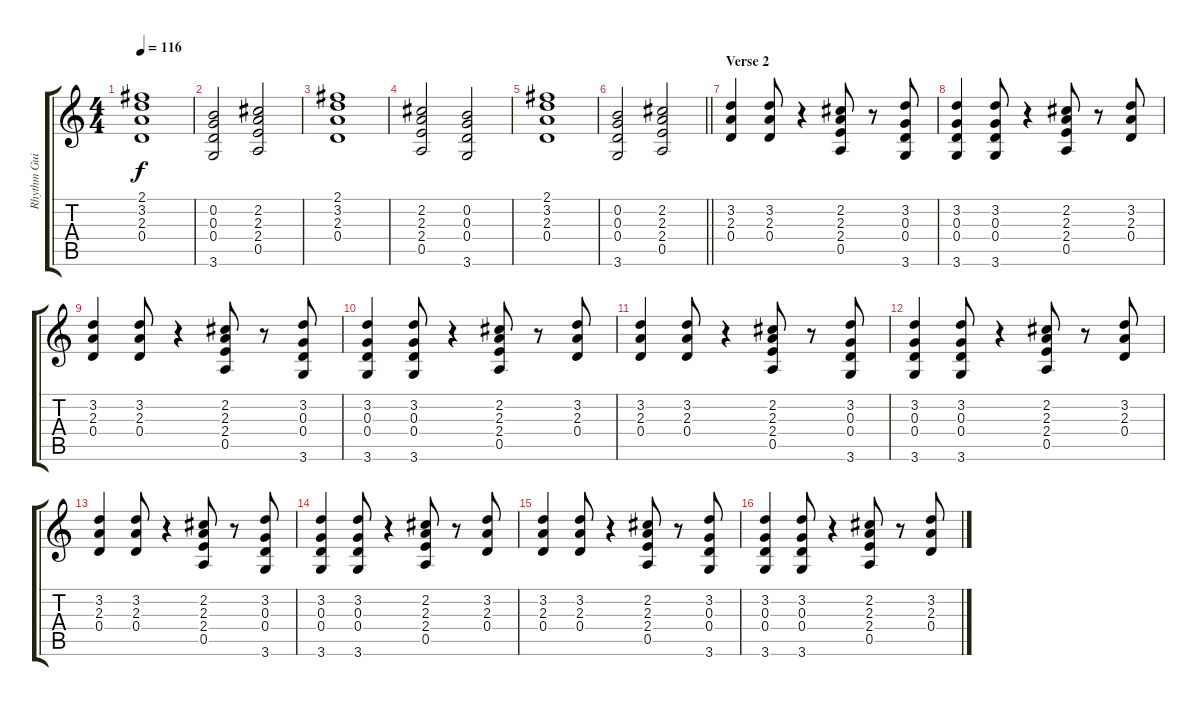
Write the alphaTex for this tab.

\track ("Rhythm Guitar 2" "Rhythm Gui") {instrument overdrivenguitar}
\staff {score tabs}
\tuning (E4 B3 G3 D3 A2 E2) {hide}
\ts (4 4)
\tempo 116
\clef g2
\ks c
(2.1 3.2 2.3 0.4).1{dy f} |
(0.2 0.3 0.4 3.6).2 (2.2 2.3 2.4 0.5).2 |
(2.1 3.2 2.3 0.4).1 |
(2.2 2.3 2.4 0.5).2 (0.2 0.3 0.4 3.6).2 |
(2.1 3.2 2.3 0.4).1 |
\barLineRight lightlight
(0.2 0.3 0.4 3.6).2 (2.2 2.3 2.4 0.5).2 |
\section ("" "Verse 2")
(3.2 2.3 0.4).4 (3.2 2.3 0.4).8 r.4 (2.2 2.3 2.4 0.5).8 r.8 (3.2 0.3 0.4 3.6).8 |
(3.2 0.3 0.4 3.6).4 (3.2 0.3 0.4 3.6).8 r.4 (2.2 2.3 2.4 0.5).8 r.8 (3.2 2.3 0.4).8 |
(3.2 2.3 0.4).4 (3.2 2.3 0.4).8 r.4 (2.2 2.3 2.4 0.5).8 r.8 (3.2 0.3 0.4 3.6).8 |
(3.2 0.3 0.4 3.6).4 (3.2 0.3 0.4 3.6).8 r.4 (2.2 2.3 2.4 0.5).8 r.8 (3.2 2.3 0.4).8 |
(3.2 2.3 0.4).4 (3.2 2.3 0.4).8 r.4 (2.2 2.3 2.4 0.5).8 r.8 (3.2 0.3 0.4 3.6).8 |
(3.2 0.3 0.4 3.6).4 (3.2 0.3 0.4 3.6).8 r.4 (2.2 2.3 2.4 0.5).8 r.8 (3.2 2.3 0.4).8 |
(3.2 2.3 0.4).4 (3.2 2.3 0.4).8 r.4 (2.2 2.3 2.4 0.5).8 r.8 (3.2 0.3 0.4 3.6).8 |
(3.2 0.3 0.4 3.6).4 (3.2 0.3 0.4 3.6).8 r.4 (2.2 2.3 2.4 0.5).8 r.8 (3.2 2.3 0.4).8 |
(3.2 2.3 0.4).4 (3.2 2.3 0.4).8 r.4 (2.2 2.3 2.4 0.5).8 r.8 (3.2 0.3 0.4 3.6).8 |
(3.2 0.3 0.4 3.6).4 (3.2 0.3 0.4 3.6).8 r.4 (2.2 2.3 2.4 0.5).8 r.8 (3.2 2.3 0.4).8
